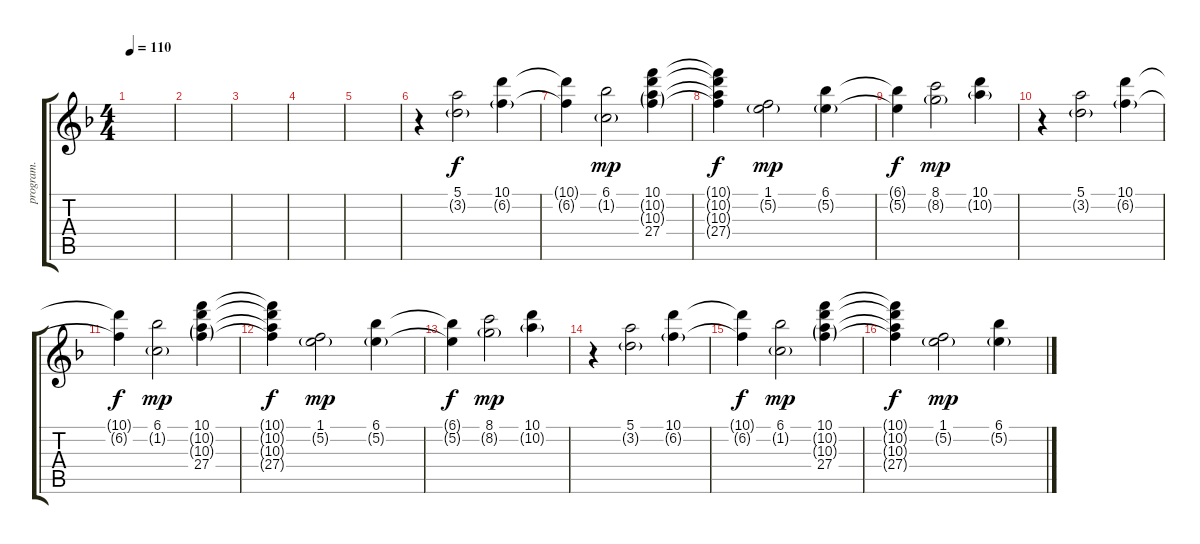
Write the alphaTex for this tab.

\track ("program." "program.") {instrument electricpiano1}
\staff {score tabs}
\tuning (E5 B4 G4 D4 A3 E3) {hide}
\ts (4 4)
\tempo 110
\clef g2
\ks f
|
|
|
|
|
r.4 (5.1 3.2{g}).2 (10.1 6.2{g}).4 |
(10.1{t} 6.2{t}).4{dy f} (6.1 1.2{g}).2{dy mp} (10.1 10.2{g} 10.3{g} 27.4).4 |
(10.1{t} 10.2{t} 10.3{t} 27.4{t}).4{dy f} (1.1 5.2{g}).2{dy mp} (6.1 5.2{g}).4 |
(6.1{t} 5.2{t}).4{dy f} (8.1 8.2{g}).2{dy mp} (10.1 10.2{g}).4 |
r.4 (5.1 3.2{g}).2 (10.1 6.2{g}).4 |
(10.1{t} 6.2{t}).4{dy f} (6.1 1.2{g}).2{dy mp} (10.1 10.2{g} 10.3{g} 27.4).4 |
(10.1{t} 10.2{t} 10.3{t} 27.4{t}).4{dy f} (1.1 5.2{g}).2{dy mp} (6.1 5.2{g}).4 |
(6.1{t} 5.2{t}).4{dy f} (8.1 8.2{g}).2{dy mp} (10.1 10.2{g}).4 |
r.4 (5.1 3.2{g}).2 (10.1 6.2{g}).4 |
(10.1{t} 6.2{t}).4{dy f} (6.1 1.2{g}).2{dy mp} (10.1 10.2{g} 10.3{g} 27.4).4 |
(10.1{t} 10.2{t} 10.3{t} 27.4{t}).4{dy f} (1.1 5.2{g}).2{dy mp} (6.1 5.2{g}).4
